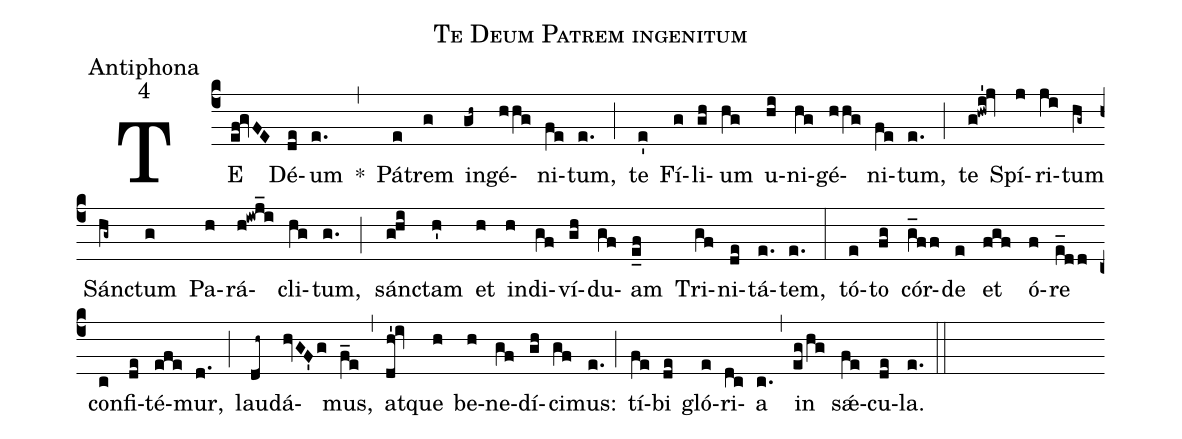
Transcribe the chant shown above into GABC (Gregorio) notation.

name:Te Deum Patrem ingenitum;
office-part:Antiphona;
mode:4;
%%
(c4) TE(ef!gvFE) Dé(de)um(e.) *(,) Pá(e)trem(g) in(gh~)gé(hhg)ni(fe)tum,(e.) (;) te(e') Fí(g)li(gh)um(hg) u(hi)ni(hg)gé(hhg)ni(fe)tum,(e.) (;) te(g!hwi'!jv) Spí(j)ri(ji)tum(hg~) Sán(hg~)ctum(g) Pa(h)rá(h!iwj_i)cli(hg)tum,(g.) (;) sán(g!hi)ctam(h') et(h) in(h)di(gf)ví(gh)du(gf)am(e_f) Tri(gf)ni(de)tá(e.)tem,(e.) (:) tó(e)to(fg) cór(g_ff)de(e) et(fgf) ó(f)re(e_dd) con(c)fi(de)té(efe)mur,(d.) (;) lau(dh~)dá(hvGF'g)mus,(f_e) (,) at(dh'!iv)que(h) be(h)ne(gf)dí(gh)ci(gf)mus:(e.) (;) tí(fe)bi(de) gló(e)ri(dc)a(c.) (,) in(eg/hg) sǽ(fe)cu(de)la.(e.) (::)
